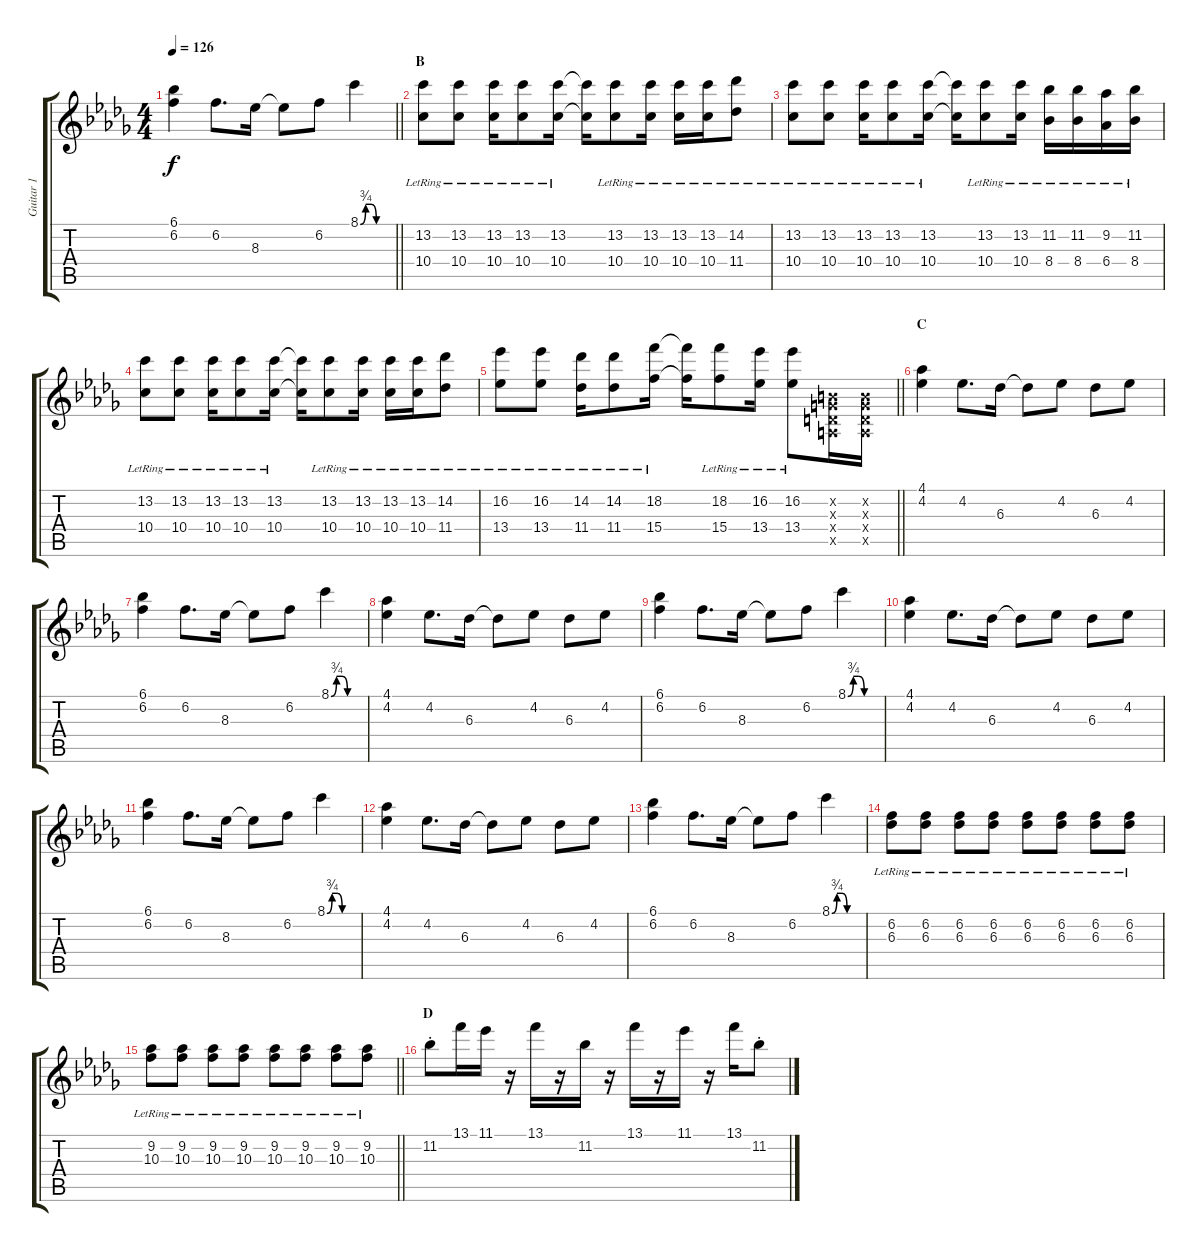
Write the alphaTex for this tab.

\track ("Guitar 1" "Guitar 1") {instrument distortionguitar}
\staff {score tabs}
\tuning (E4 B3 G3 D3 A2 E2) {hide}
\ts (4 4)
\tempo 126
\clef g2
\barLineRight lightlight
\ks db
(6.1 6.2).4{dy f} 6.2.8{d} 8.3.16 8.3{t}.8 6.2.8 8.1{be (custom 0 0 10 3 20 3 30 0 60 0)}.4 |
\section ("" "B")
(13.2{lr} 10.4{lr}).8 (13.2{lr} 10.4{lr}).8 (13.2{lr} 10.4{lr}).16 (13.2{lr} 10.4{lr}).8 (13.2{lr} 10.4{lr}).16 (13.2{t} 10.4{t}).16 (13.2{lr} 10.4{lr}).8 (13.2{lr} 10.4{lr}).16 (13.2{lr} 10.4{lr}).16 (13.2{lr} 10.4{lr}).16 (14.2{lr} 11.4{lr}).8 |
(13.2{lr} 10.4{lr}).8 (13.2{lr} 10.4{lr}).8 (13.2{lr} 10.4{lr}).16 (13.2{lr} 10.4{lr}).8 (13.2{lr} 10.4{lr}).16 (13.2{t} 10.4{t}).16 (13.2{lr} 10.4{lr}).8 (13.2{lr} 10.4{lr}).16 (11.2{lr} 8.4{lr}).16 (11.2{lr} 8.4{lr}).16 (9.2{lr} 6.4{lr}).16 (11.2{lr} 8.4{lr}).16 |
(13.2{lr} 10.4{lr}).8 (13.2{lr} 10.4{lr}).8 (13.2{lr} 10.4{lr}).16 (13.2{lr} 10.4{lr}).8 (13.2{lr} 10.4{lr}).16 (13.2{t} 10.4{t}).16 (13.2{lr} 10.4{lr}).8 (13.2{lr} 10.4{lr}).16 (13.2{lr} 10.4{lr}).16 (13.2{lr} 10.4{lr}).16 (14.2{lr} 11.4{lr}).8 |
\barLineRight lightlight
(16.2{lr} 13.4{lr}).8 (16.2{lr} 13.4{lr}).8 (14.2{lr} 11.4{lr}).16 (14.2{lr} 11.4{lr}).8 (18.2{lr} 15.4{lr}).16 (18.2{t} 15.4{t}).16 (18.2{lr} 15.4{lr}).8 (16.2{lr} 13.4{lr}).16 (16.2{lr} 13.4{lr}).8 (0.2{x} 0.3{x} 0.4{x} 0.5{x}).16 (0.2{x} 0.3{x} 0.4{x} 0.5{x}).16 |
\section ("" "C")
(4.1 4.2).4 4.2.8{d} 6.3.16 6.3{t}.8 4.2.8 6.3.8 4.2.8 |
(6.1 6.2).4 6.2.8{d} 8.3.16 8.3{t}.8 6.2.8 8.1{be (custom 0 0 10 3 20 3 30 0 60 0)}.4 |
(4.1 4.2).4 4.2.8{d} 6.3.16 6.3{t}.8 4.2.8 6.3.8 4.2.8 |
(6.1 6.2).4 6.2.8{d} 8.3.16 8.3{t}.8 6.2.8 8.1{be (custom 0 0 10 3 20 3 30 0 60 0)}.4 |
(4.1 4.2).4 4.2.8{d} 6.3.16 6.3{t}.8 4.2.8 6.3.8 4.2.8 |
(6.1 6.2).4 6.2.8{d} 8.3.16 8.3{t}.8 6.2.8 8.1{be (custom 0 0 10 3 20 3 30 0 60 0)}.4 |
(4.1 4.2).4 4.2.8{d} 6.3.16 6.3{t}.8 4.2.8 6.3.8 4.2.8 |
(6.1 6.2).4 6.2.8{d} 8.3.16 8.3{t}.8 6.2.8 8.1{be (custom 0 0 10 3 20 3 30 0 60 0)}.4 |
(6.2{lr} 6.3{lr}).8 (6.2{lr} 6.3{lr}).8 (6.2{lr} 6.3{lr}).8 (6.2{lr} 6.3{lr}).8 (6.2{lr} 6.3{lr}).8 (6.2{lr} 6.3{lr}).8 (6.2{lr} 6.3{lr}).8 (6.2{lr} 6.3{lr}).8 |
\barLineRight lightlight
(9.2{lr} 10.3{lr}).8 (9.2{lr} 10.3{lr}).8 (9.2{lr} 10.3{lr}).8 (9.2{lr} 10.3{lr}).8 (9.2{lr} 10.3{lr}).8 (9.2{lr} 10.3{lr}).8 (9.2{lr} 10.3{lr}).8 (9.2{lr} 10.3{lr}).8 |
\section ("" "D")
11.2{st}.8 13.1.16 11.1.16 r.16 13.1.16 r.16 11.2.16 r.16 13.1.16 r.16 11.1.16 r.16 13.1.16 11.2{st}.8
